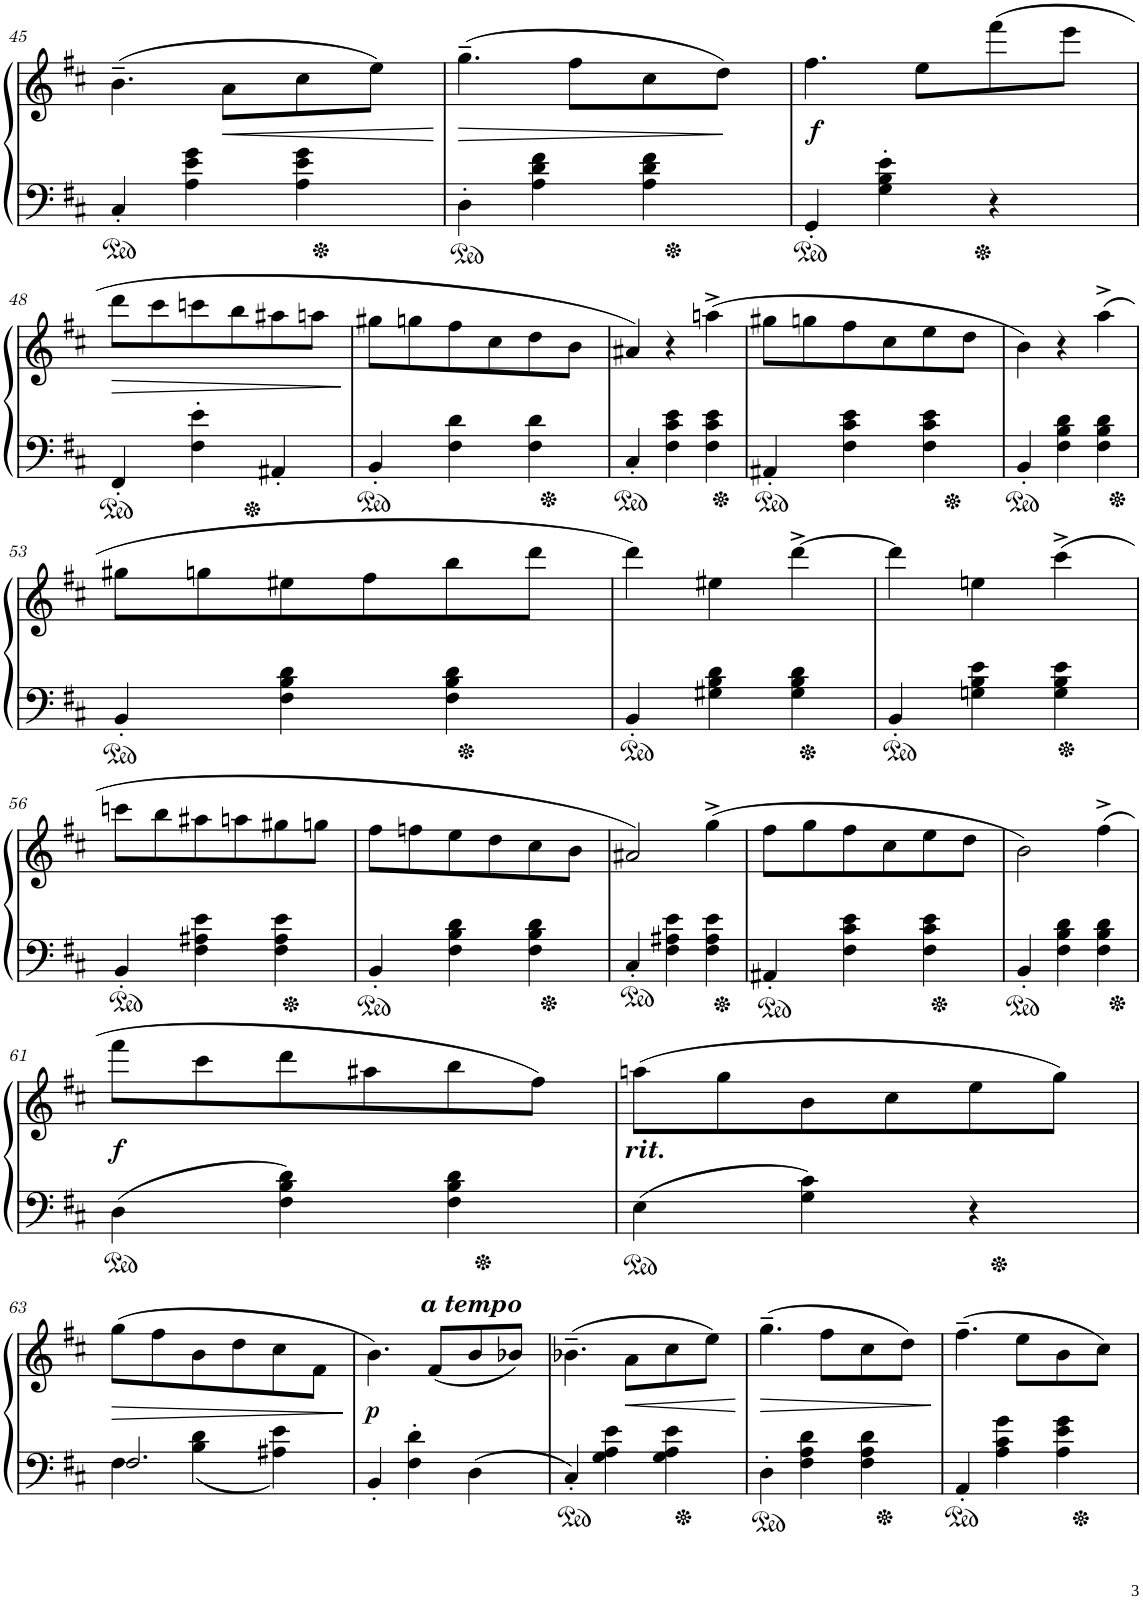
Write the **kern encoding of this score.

**kern	**kern	**dynam
*part1	*part1	*part1
*staff2	*staff1	*staff1/2
*I"Piano	*	*
*I'Pno	*	*
!!LO:PB:g=z
*clefF4	*clefG2	*
*k[f#c#]	*k[f#c#]	*
*M3/4	*M3/4	*
=45	=45	=45
4C#'/	(4.b~\	.
4A\ 4e\ 4g\	.	.
!	!	!LO:HP:b
.	8a\L	<
4A\ 4e\ 4g\	8cc#\	.
.	8ee\J)	.
.	.	[
=46	=46	=46
!	!	!LO:HP:b
4D'\	(4.gg~\	>
4A\ 4d\ 4f#\	.	.
.	8ff#\L	.
4A\ 4d\ 4f#\	8cc#\	.
.	8dd\J)	]
=47	=47	=47
!	!	!LO:DY:b
4GG'/	4.ff#\	f
4G\' 4B\' 4e\'	.	.
.	8ee\L	.
4r	(8fff#\	.
.	8eee\J	.
!!LO:LB:g=z
=48	=48	=48
!	!	!LO:HP:b
4FF#'/	8ddd\L	>
.	8ccc#\	.
4F#\' 4e\'	8cccn\	.
.	8bb\	.
4AA#X'/	8aa#X\	.
.	8aan\J	.
.	.	]
=49	=49	=49
4BB'/	8gg#X\L	.
.	8ggn\	.
4F#\ 4d\	8ff#\	.
.	8cc#\	.
4F#\ 4d\	8dd\	.
.	8b\J	.
=50	=50	=50
4C#'/	4a#X/)	.
4F#\ 4c#\ 4e\	4r	.
4F#\ 4c#\ 4e\	(4aan^\	.
=51	=51	=51
4AA#X'/	8gg#X\L	.
.	8ggn\	.
4F#\ 4c#\ 4e\	8ff#\	.
.	8cc#\	.
4F#\ 4c#\ 4e\	8ee\	.
.	8dd\J	.
=52	=52	=52
4BB'/	4b\)	.
4F#\ 4B\ 4d\	4r	.
4F#\ 4B\ 4d\	(4aa^\	.
!!LO:LB:g=z
=53	=53	=53
4BB'/	8gg#X\L	.
.	8ggn\	.
4F#\ 4B\ 4d\	8ee#X\	.
.	8ff#\	.
4F#\ 4B\ 4d\	8bb\	.
.	8ddd\J	.
=54	=54	=54
4BB'/	4ddd\)	.
4G#X\ 4B\ 4d\	4ee#X\	.
4G#\ 4B\ 4d\	[4ddd^\	.
=55	=55	=55
4BB'/	4ddd\]	.
4Gn\ 4B\ 4e\	4een\	.
4G\ 4B\ 4e\	(4ccc#^\	.
!!LO:LB:g=z
=56	=56	=56
4BB'/	8cccn\L	.
.	8bb\	.
4F#\ 4A#X\ 4e\	8aa#X\	.
.	8aan\	.
4F#\ 4A#\ 4e\	8gg#X\	.
.	8ggn\J	.
=57	=57	=57
4BB'/	8ff#\L	.
.	8ffn\	.
4F#\ 4B\ 4d\	8ee\	.
.	8dd\	.
4F#\ 4B\ 4d\	8cc#\	.
.	8b\J	.
=58	=58	=58
4C#'/	2a#X/)	.
4F#\ 4A#X\ 4e\	.	.
4F#\ 4A#\ 4e\	(4gg^\	.
=59	=59	=59
4AA#X'/	8ff#\L	.
.	8gg\	.
4F#\ 4c#\ 4e\	8ff#\	.
.	8cc#\	.
4F#\ 4c#\ 4e\	8ee\	.
.	8dd\J	.
=60	=60	=60
4BB'/	2b\)	.
4F#\ 4B\ 4d\	.	.
4F#\ 4B\ 4d\	(4ff#^\	.
!!LO:LB:g=z
=61	=61	=61
!	!	!LO:DY:b
4D\	8fff#\L	f
.	8ccc#\	.
4F#\ 4B\ 4d\	8ddd\	.
.	8aa#X\	.
4F#\ 4B\ 4d\	8bb\	.
.	8ff#\J)	.
=62	=62	=62
!	!LO:TX:b:Bi:t=rit.	!
4E\	(8aan\L	.
.	8gg\	.
4G\ 4c#\	8b\	.
.	8cc#\	.
4r	8ee\	.
.	8gg\J)	.
!!LO:LB:g=z
=63	=63	=63
*^	*	*
!	!	!	!LO:HP:b
2.F#/	4F#\	(8gg\L	>
.	.	8ff#\	.
.	4B\ 4d\	8b\	.
.	.	8dd\	.
.	4A#X\ 4e\	8cc#\	.
.	.	8f#\J	.
*v	*v	*	*
.	.	]
=64	=64	=64
!	!	!LO:DY:b
4BB'/	4.b\)	p
4F#\' 4d\'	.	.
!	!LO:TX:a:Bi:t=a tempo	!
.	(8f#/L	.
4D\	8b/	.
.	8b-X/J)	.
=65	=65	=65
4C#'/	(4.b-X~\	.
4G\ 4A\ 4e\	.	.
!	!	!LO:HP:b
.	8a\L	<
4G\ 4A\ 4e\	8cc#\	.
.	8ee\J)	.
.	.	[
=66	=66	=66
!	!	!LO:HP:b
4D'\	(4.gg~\	>
4F#\ 4A\ 4d\	.	.
.	8ff#\L	.
4F#\ 4A\ 4d\	8cc#\	.
.	8dd\J)	.
.	.	]
=67	=67	=67
4AA'/	(4.ff#~\	.
4A\ 4c#\ 4g\	.	.
.	8ee\L	.
4A\ 4e\ 4g\	8b\	.
.	8cc#\J)	.
=	=	=
*-	*-	*-
